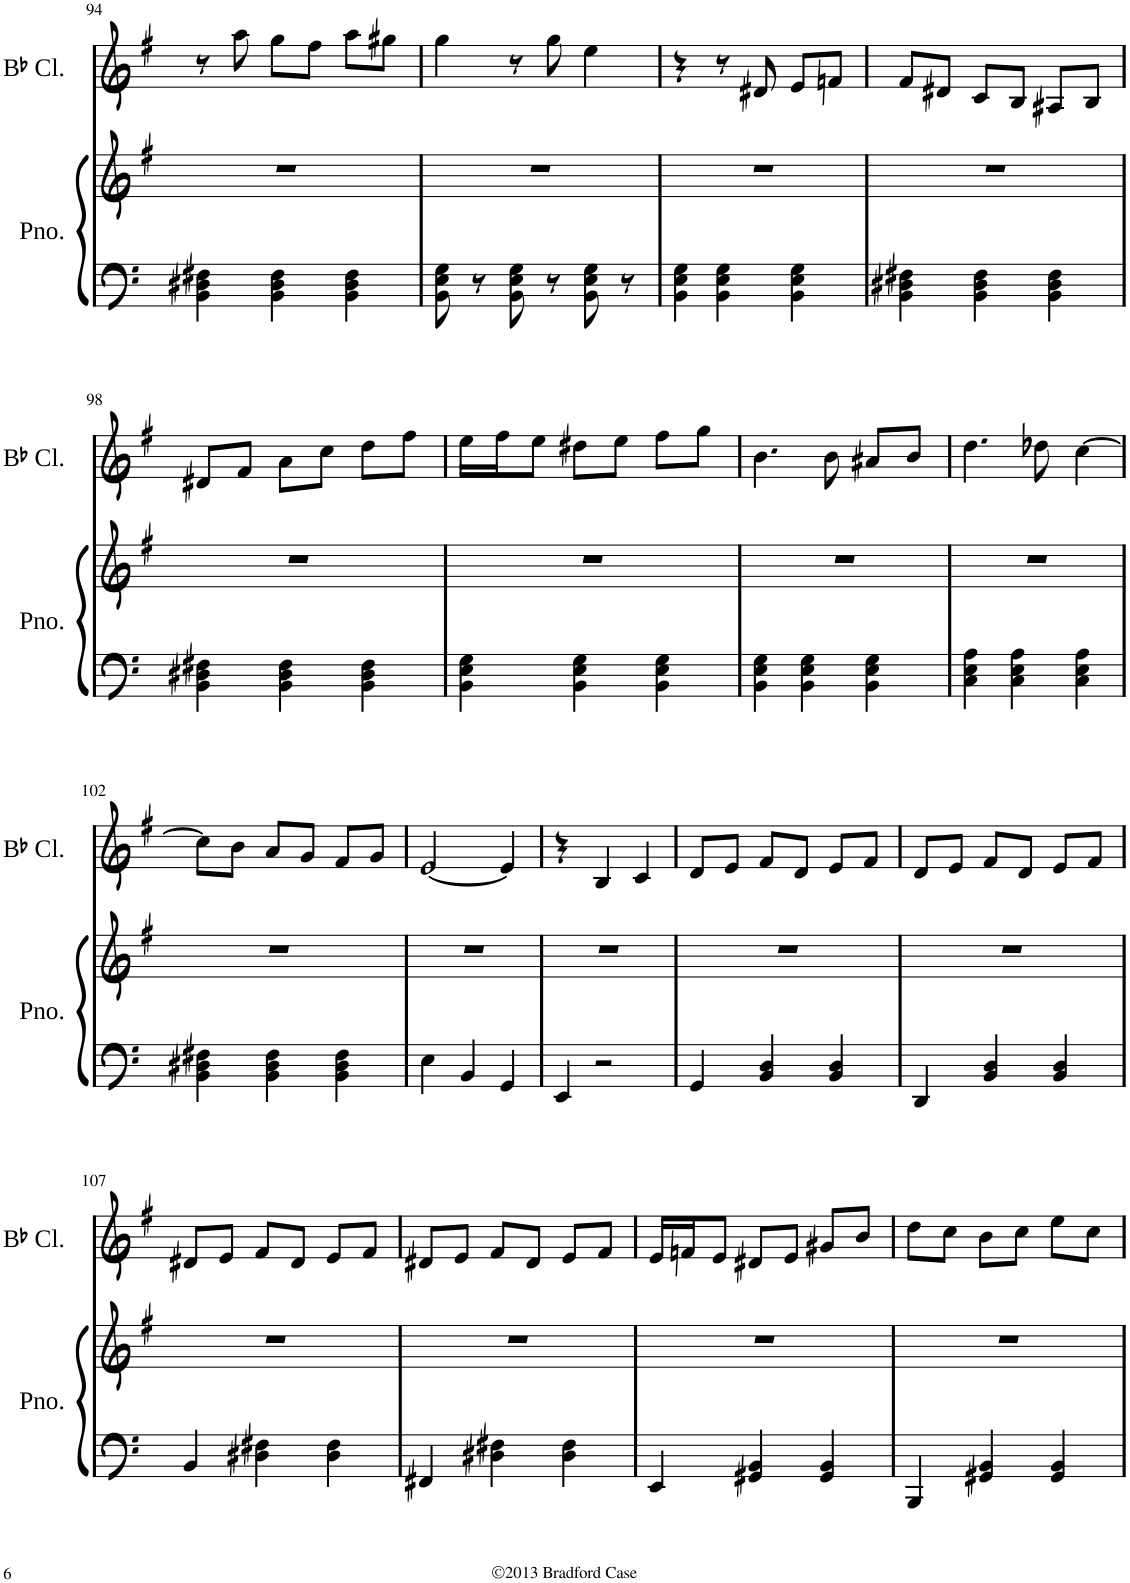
**kern	**kern	**kern
*part2	*part2	*part1
*staff3	*staff2	*staff1
*I"Piano	*	*I"BaccidentalFlat Clarinet
*I'Pno.	*	*I'BaccidentalFlat Cl.
!!LO:PB:g=z
*clefF4	*clefG2	*clefG2
*	*	*Trd1c2
*	*k[f#]	*k[f#]
*M3/4	*M3/4	*M3/4
=94	=94	=94
4BB\ 4D#X\ 4F#X\	2.r	8r
.	.	8aa\
4BB\ 4D#\ 4F#\	.	8gg\L
.	.	8ff#\J
4BB\ 4D#\ 4F#\	.	8aa\L
.	.	8gg#X\J
=95	=95	=95
8BB\ 8E\ 8G\	2.r	4gg\
8r	.	.
8BB\ 8E\ 8G\	.	8r
8r	.	8gg\
8BB\ 8E\ 8G\	.	4ee\
8r	.	.
=96	=96	=96
4BB\ 4E\ 4G\	2.r	4r
4BB\ 4E\ 4G\	.	8r
.	.	8d#X/
4BB\ 4E\ 4G\	.	8e/L
.	.	8fn/J
=97	=97	=97
4BB\ 4D#X\ 4F#X\	2.r	8f#/L
.	.	8d#X/J
4BB\ 4D#\ 4F#\	.	8c/L
.	.	8B/J
4BB\ 4D#\ 4F#\	.	8A#X/L
.	.	8B/J
!!LO:LB:g=z
=98	=98	=98
4BB\ 4D#X\ 4F#X\	2.r	8d#X/L
.	.	8f#/J
4BB\ 4D#\ 4F#\	.	8a\L
.	.	8cc\J
4BB\ 4D#\ 4F#\	.	8dd\L
.	.	8ff#\J
=99	=99	=99
4BB\ 4E\ 4G\	2.r	16ee\LL
.	.	16ff#\J
.	.	8ee\J
4BB\ 4E\ 4G\	.	8dd#X\L
.	.	8ee\J
4BB\ 4E\ 4G\	.	8ff#\L
.	.	8gg\J
=100	=100	=100
4BB\ 4E\ 4G\	2.r	4.b\
4BB\ 4E\ 4G\	.	.
.	.	8b\
4BB\ 4E\ 4G\	.	8a#X/L
.	.	8b/J
=101	=101	=101
4C\ 4E\ 4A\	2.r	4.dd\
4C\ 4E\ 4A\	.	.
.	.	8dd-X\
4C\ 4E\ 4A\	.	[4cc\
!!LO:LB:g=z
=102	=102	=102
4BB\ 4D#X\ 4F#X\	2.r	8cc\L]
.	.	8b\J
4BB\ 4D#\ 4F#\	.	8a/L
.	.	8g/J
4BB\ 4D#\ 4F#\	.	8f#/L
.	.	8g/J
=103	=103	=103
4E\	2.r	[2e/
4BB/	.	.
4GG/	.	4e/]
=104	=104	=104
4EE/	2.r	4r
2r	.	4B/
.	.	4c/
=105	=105	=105
4GG/	2.r	8d/L
.	.	8e/J
4BB/ 4D/	.	8f#/L
.	.	8d/J
4BB/ 4D/	.	8e/L
.	.	8f#/J
=106	=106	=106
4DD/	2.r	8d/L
.	.	8e/J
4BB/ 4D/	.	8f#/L
.	.	8d/J
4BB/ 4D/	.	8e/L
.	.	8f#/J
!!LO:LB:g=z
=107	=107	=107
4BB/	2.r	8d#X/L
.	.	8e/J
4D#X\ 4F#X\	.	8f#/L
.	.	8d#/J
4D#\ 4F#\	.	8e/L
.	.	8f#/J
=108	=108	=108
4FF#X/	2.r	8d#X/L
.	.	8e/J
4D#X\ 4F#X\	.	8f#/L
.	.	8d#/J
4D#\ 4F#\	.	8e/L
.	.	8f#/J
=109	=109	=109
4EE/	2.r	16e/LL
.	.	16fn/J
.	.	8e/J
4GG#X/ 4BB/	.	8d#X/L
.	.	8e/J
4GG#/ 4BB/	.	8g#X/L
.	.	8b/J
=110	=110	=110
4BBB/	2.r	8dd\L
.	.	8cc\J
4GG#X/ 4BB/	.	8b\L
.	.	8cc\J
4GG#/ 4BB/	.	8ee\L
.	.	8cc\J
=	=	=
*-	*-	*-
